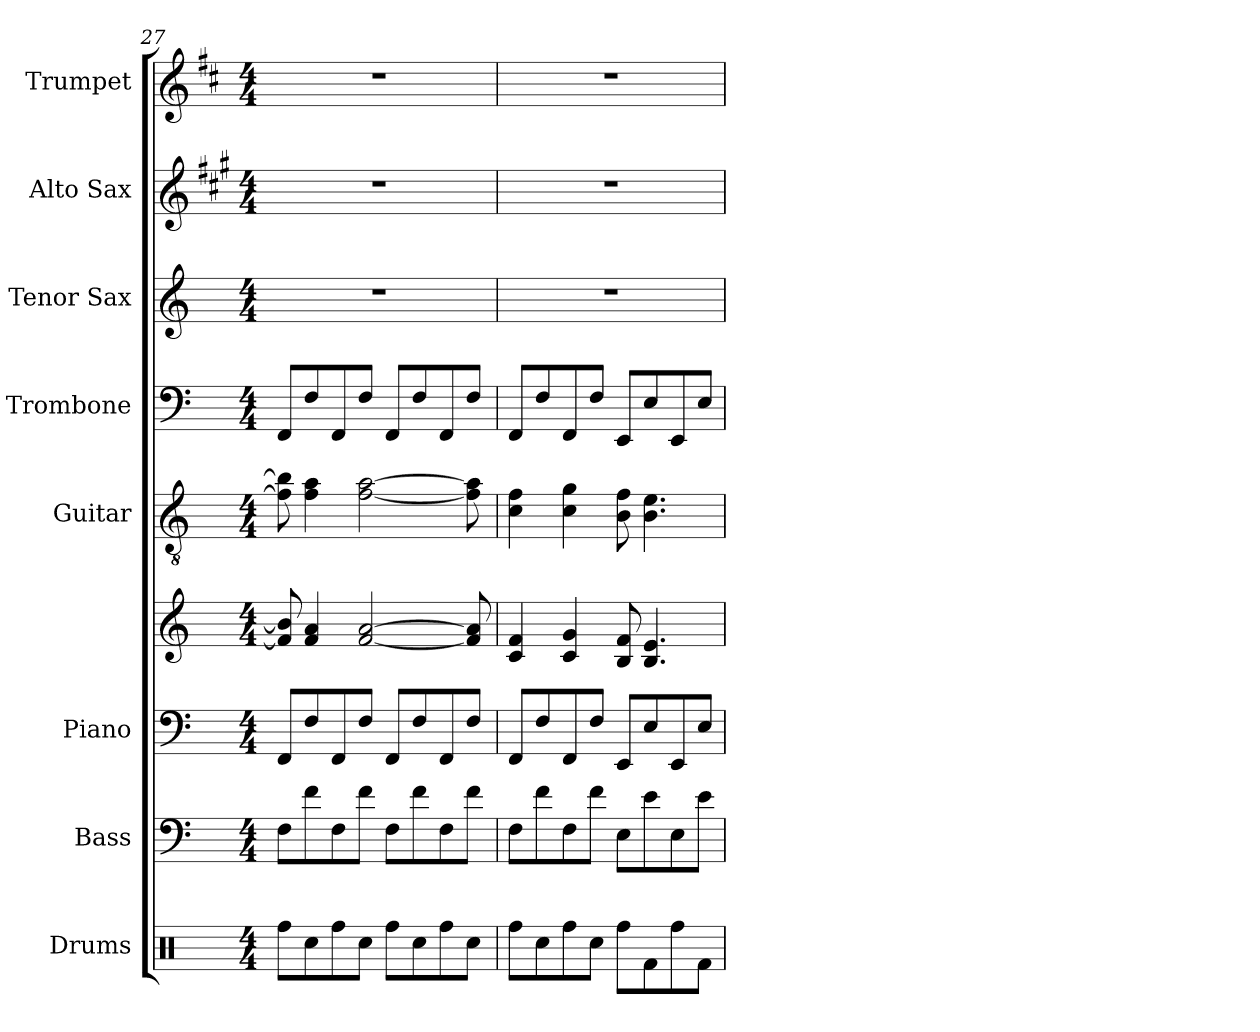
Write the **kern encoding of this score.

**kern	**kern	**kern	**kern	**kern	**kern	**kern	**kern	**kern
*part8	*part7	*part6	*part6	*part5	*part4	*part3	*part2	*part1
*staff9	*staff8	*staff7	*staff6	*staff5	*staff4	*staff3	*staff2	*staff1
*I"Drums	*I"Bass	*I"Piano	*	*I"Guitar	*I"Trombone	*I"Tenor Sax	*I"Alto Sax	*I"Trumpet
*I'Drums	*I'Bass	*I'Piano	*	*I'Gtr.	*I'Tbn.	*I'Tenor	*I'Alto	*I'Tpt.
*clefX	*clefF4	*clefF4	*clefG2	*clefGv2	*clefF4	*clefG2	*clefG2	*clefG2
*	*ITrd7c12	*	*	*	*	*ITrd8c14	*ITrd5c9	*ITrd1c2
*k[]	*k[]	*k[]	*k[]	*k[]	*k[]	*k[]	*k[]	*k[]
*M4/4	*M4/4	*M4/4	*M4/4	*M4/4	*M4/4	*M4/4	*M4/4	*M4/4
=27	=27	=27	=27	=27	=27	=27	=27	=27
8Rff\L	8FF\L	8FF/L	8f/] 8b/]	8f\] 8b\]	8FF/L	1r	1r	1r
8Rcc\	8F\	8F/	4f/ 4a/	4f\ 4a\	8F/	.	.	.
8Rff\	8FF\	8FF/	.	.	8FF/	.	.	.
8Rcc\J	8F\J	8F/J	[2f/ [2a/	[2f\ [2a\	8F/J	.	.	.
8Rff\L	8FF\L	8FF/L	.	.	8FF/L	.	.	.
8Rcc\	8F\	8F/	.	.	8F/	.	.	.
8Rff\	8FF\	8FF/	.	.	8FF/	.	.	.
8Rcc\J	8F\J	8F/J	8f/] 8a/]	8f\] 8a\]	8F/J	.	.	.
=28	=28	=28	=28	=28	=28	=28	=28	=28
8Rff\L	8FF\L	8FF/L	4c/ 4f/	4c\ 4f\	8FF/L	1r	1r	1r
8Rcc\	8F\	8F/	.	.	8F/	.	.	.
8Rff\	8FF\	8FF/	4c/ 4g/	4c\ 4g\	8FF/	.	.	.
8Rcc\J	8F\J	8F/J	.	.	8F/J	.	.	.
8Rff\L	8EE\L	8EE/L	8B/ 8f/	8B\ 8f\	8EE/L	.	.	.
8Rf\	8E\	8E/	4.B/ 4.e/	4.B\ 4.e\	8E/	.	.	.
8Rff\	8EE\	8EE/	.	.	8EE/	.	.	.
8Rf\J	8E\J	8E/J	.	.	8E/J	.	.	.
=	=	=	=	=	=	=	=	=
*-	*-	*-	*-	*-	*-	*-	*-	*-
